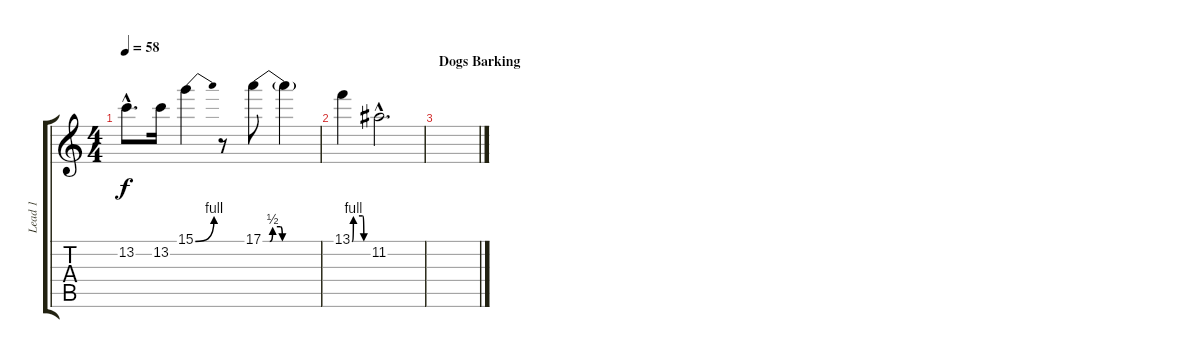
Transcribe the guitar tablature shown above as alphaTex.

\track ("Lead 1" "Lead 1") {instrument distortionguitar}
\staff {score tabs}
\tuning (E4 B3 G3 D3 A2 E2) {hide}
\ts (4 4)
\tempo 58
\clef g2
\ks c
13.2{hac}.8{d dy f} 13.2.16 15.1{be (bend 0 0 60 4)}.4 r.8 17.1{be (custom 0 0 7 0 10 2 18 2 20 0 60 0)}.8 17.1{t}.4 |
13.1{be (custom 0 0 5 4 40 4 45 0 60 0)}.4 11.2{hac}.2{d} |
\section ("" "Dogs Barking")
